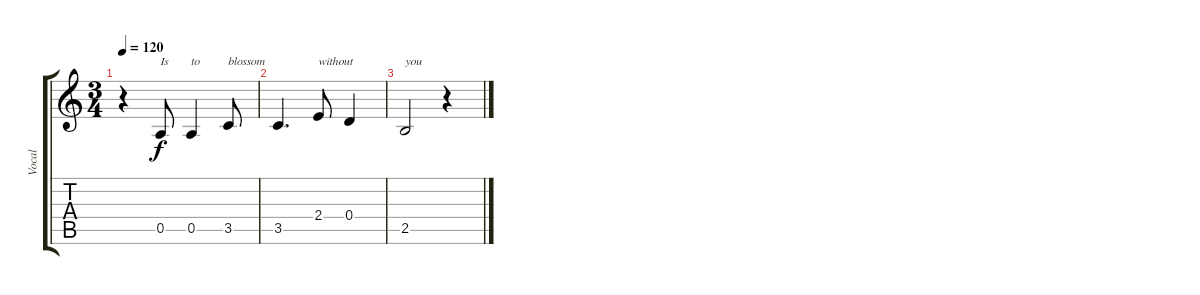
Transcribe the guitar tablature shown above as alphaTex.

\track ("Vocal" "Vocal") {instrument contrabass}
\staff {score tabs}
\tuning (E4 B3 G3 D3 A2 E2) {hide}
\ts (3 4)
\tempo 120
\clef g2
\ks c
r.4{dy f} 0.5.8{txt "Is"} 0.5.4{txt "to"} 3.5.8{txt "blossom"} |
3.5.4{d} 2.4.8{txt "without"} 0.4.4 |
2.5.2{txt "you"} r.4
